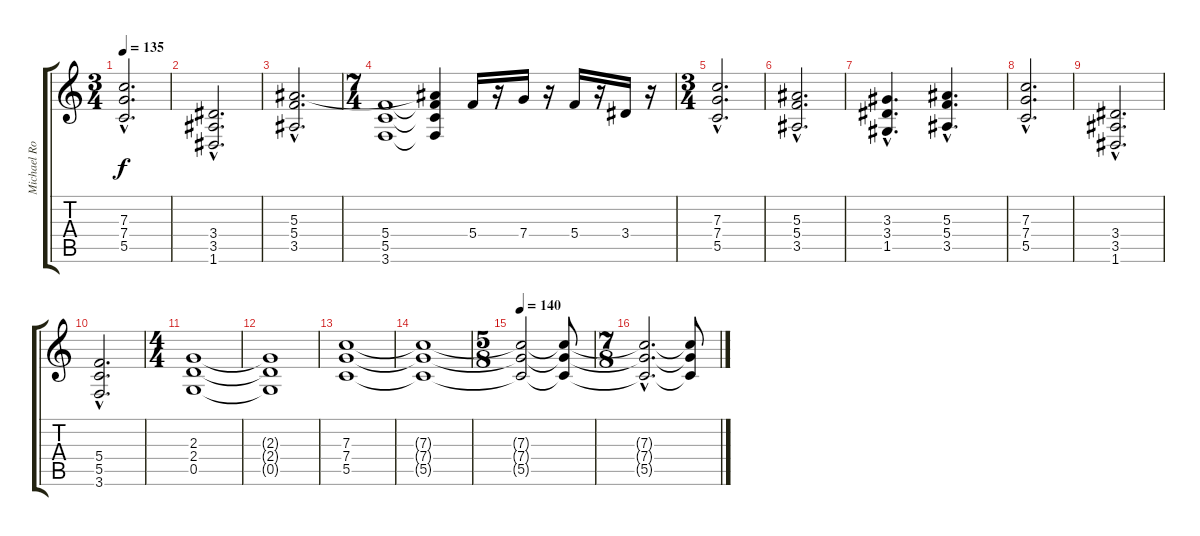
\track ("Michael Romeo Lead" "Michael Ro") {instrument distortionguitar}
\staff {score tabs}
\tuning (D4 A3 F3 C3 G2 D2) {hide}
\ts (3 4)
\tempo 135
\clef g2
\ks c
(7.3{hac} 7.4{hac} 5.5{hac}).2{d dy f} |
(3.4{hac} 3.5{hac} 1.6{hac}).2{d} |
(5.3{hac} 5.4{hac} 3.5{hac}).2{d} |
\ts (7 4)
(5.4 5.5 3.6).1 (5.3{t} 5.4{t} 5.5{t} 3.6{t}).4 5.4.16 r.16 7.4.16 r.16 5.4.16 r.16 3.4.16 r.16 |
\ts (3 4)
(7.3{hac} 7.4{hac} 5.5{hac}).2{d} |
(5.3{hac} 5.4{hac} 3.5{hac}).2{d} |
(3.3{hac} 3.4{hac} 1.5{hac}).4{d} (5.3{hac} 5.4{hac} 3.5{hac}).4{d} |
(7.3{hac} 7.4{hac} 5.5{hac}).2{d} |
(3.4{hac} 3.5{hac} 1.6{hac}).2{d} |
(5.4{hac} 5.5{hac} 3.6{hac}).2{d} |
\ts (4 4)
(2.3 2.4 0.5).1 |
(2.3{t} 2.4{t} 0.5{t}).1 |
(7.3 7.4 5.5).1{volume 14 balance 8} |
(7.3{t} 7.4{t} 5.5{t}).1 |
\ts (5 8)
\tempo 140
(7.3{t} 7.4{t} 5.5{t}).2 (7.3{t} 7.4{t} 5.5{t}).8 |
\ts (7 8)
(7.3{hac t} 7.4{hac t} 5.5{hac t}).2{d} (7.3{t} 7.4{t} 5.5{t}).8
